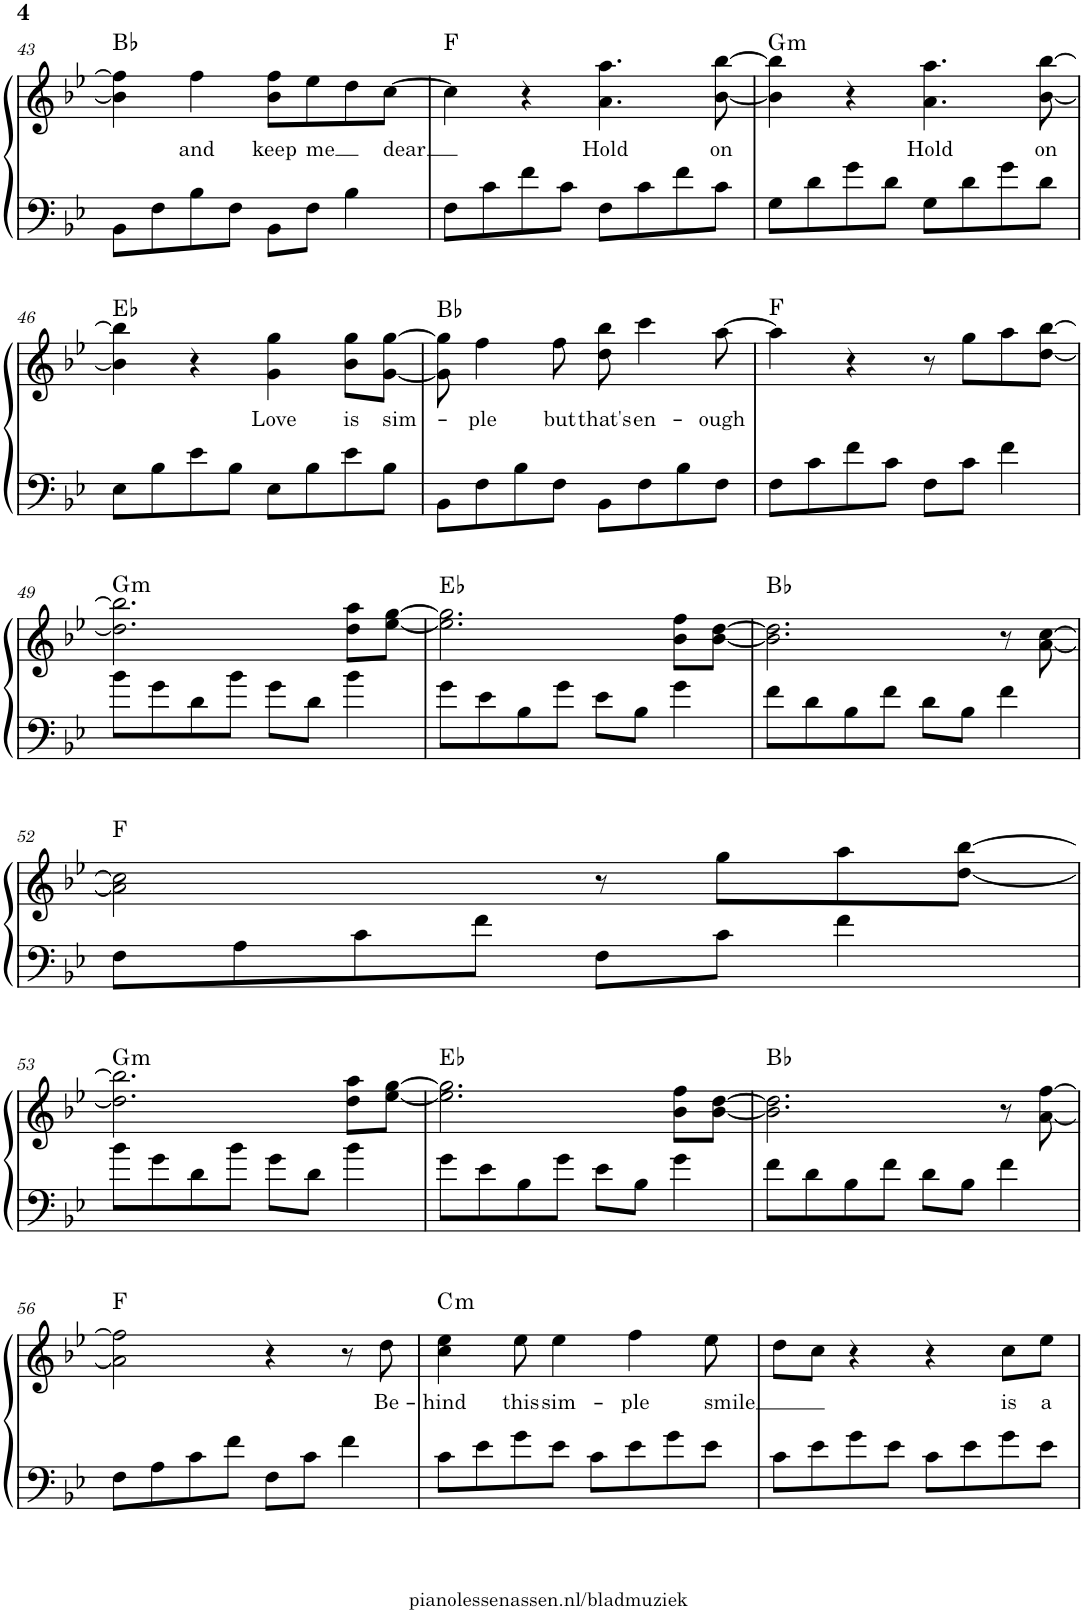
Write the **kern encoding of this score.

**kern	**kern	**text	**harte
*part1	*part1	*part1	*part1
*staff2	*staff1	*staff1	*
*I"Piano	*	*	*
*I'Pno.	*	*	*
!!LO:PB:g=z
*clefF4	*clefG2	*	*
*k[b-e-]	*k[b-e-]	*	*
*M4/4	*M4/4	*	*
=43	=43	=43	=43
8BB-\L	4b-\] 4ff\]	.	Bb:maj
8F\	.	.	.
!	!	!LO:LY:b	!
8B-\	4ff\	and	.
8F\J	.	.	.
!	!	!LO:LY:b	!
8BB-\L	8b-\ 8ff\L	keep	.
!	!	!LO:LY:b	!
8F\J	8ee-\	me	.
4B-\	8dd\	.	.
!	!	!LO:LY:b	!
.	[8cc\J	dear	.
=44	=44	=44	=44
8F\L	4cc\]	.	F:maj
8c\	.	.	.
8f\	4r	.	.
8c\J	.	.	.
!	!	!LO:LY:b	!
8F\L	4.a\ 4.aa\	Hold	.
8c\	.	.	.
8f\	.	.	.
!	!	!LO:LY:b	!
8c\J	[8b-\ [8bb-\	on	.
=45	=45	=45	=45
!	!	!	!LO:H:kt=m
8G\L	4b-\] 4bb-\]	.	G:min
8d\	.	.	.
8g\	4r	.	.
8d\J	.	.	.
!	!	!LO:LY:b	!
8G\L	4.a\ 4.aa\	Hold	.
8d\	.	.	.
8g\	.	.	.
!	!	!LO:LY:b	!
8d\J	[8b-\ [8bb-\	on	.
!!LO:LB:g=z
=46	=46	=46	=46
8E-\L	4b-\] 4bb-\]	.	Eb:maj
8B-\	.	.	.
8e-\	4r	.	.
8B-\J	.	.	.
!	!	!LO:LY:b	!
8E-\L	4g\ 4gg\	Love	.
8B-\	.	.	.
!	!	!LO:LY:b	!
8e-\	8b-\ 8gg\L	is	.
!	!	!LO:LY:b	!
8B-\J	[8g\ [8gg\J	sim-	.
=47	=47	=47	=47
8BB-\L	8g\] 8gg\]	.	Bb:maj
!	!	!LO:LY:b	!
8F\	4ff\	-ple	.
8B-\	.	.	.
!	!	!LO:LY:b	!
8F\J	8ff\	but	.
!	!	!LO:LY:b	!
8BB-\L	8dd\ 8bb-\	that's	.
!	!	!LO:LY:b	!
8F\	4ccc\	en-	.
8B-\	.	.	.
!	!	!LO:LY:b	!
8F\J	[8aa\	-ough	.
=48	=48	=48	=48
8F\L	4aa\]	.	F:maj
8c\	.	.	.
8f\	4r	.	.
8c\J	.	.	.
8F\L	8r	.	.
8c\J	8gg\L	.	.
4f\	8aa\	.	.
.	[8dd\ [8bb-\J	.	.
!!LO:LB:g=z
=49	=49	=49	=49
!	!	!	!LO:H:kt=m
8b-\L	2.dd\] 2.bb-\]	.	G:min
8g\	.	.	.
8d\	.	.	.
8b-\J	.	.	.
8g\L	.	.	.
8d\J	.	.	.
4b-\	8dd\ 8aa\L	.	.
.	[8ee-\ [8gg\J	.	.
=50	=50	=50	=50
8g\L	2.ee-\] 2.gg\]	.	Eb:maj
8e-\	.	.	.
8B-\	.	.	.
8g\J	.	.	.
8e-\L	.	.	.
8B-\J	.	.	.
4g\	8b-\ 8ff\L	.	.
.	[8b-\ [8dd\J	.	.
=51	=51	=51	=51
8f\L	2.b-\] 2.dd\]	.	Bb:maj
8d\	.	.	.
8B-\	.	.	.
8f\J	.	.	.
8d\L	.	.	.
8B-\J	.	.	.
4f\	8r	.	.
.	[8a\ [8cc\	.	.
!!LO:LB:g=z
=52	=52	=52	=52
8F\L	2a\] 2cc\]	.	F:maj
8A\	.	.	.
8c\	.	.	.
8f\J	.	.	.
8F\L	8r	.	.
8c\J	8gg\L	.	.
4f\	8aa\	.	.
.	[8dd\ [8bb-\J	.	.
!!LO:LB:g=z
=53	=53	=53	=53
!	!	!	!LO:H:kt=m
8b-\L	2.dd\] 2.bb-\]	.	G:min
8g\	.	.	.
8d\	.	.	.
8b-\J	.	.	.
8g\L	.	.	.
8d\J	.	.	.
4b-\	8dd\ 8aa\L	.	.
.	[8ee-\ [8gg\J	.	.
=54	=54	=54	=54
8g\L	2.ee-\] 2.gg\]	.	Eb:maj
8e-\	.	.	.
8B-\	.	.	.
8g\J	.	.	.
8e-\L	.	.	.
8B-\J	.	.	.
4g\	8b-\ 8ff\L	.	.
.	[8b-\ [8dd\J	.	.
=55	=55	=55	=55
8f\L	2.b-\] 2.dd\]	.	Bb:maj
8d\	.	.	.
8B-\	.	.	.
8f\J	.	.	.
8d\L	.	.	.
8B-\J	.	.	.
4f\	8r	.	.
.	[8a\ [8ff\	.	.
!!LO:LB:g=z
=56	=56	=56	=56
8F\L	2a\] 2ff\]	.	F:maj
8A\	.	.	.
8c\	.	.	.
8f\J	.	.	.
8F\L	4r	.	.
8c\J	.	.	.
4f\	8r	.	.
!	!	!LO:LY:b	!
.	8dd\	Be-	.
=57	=57	=57	=57
!	!	!LO:LY:b	!LO:H:kt=m
8c\L	4cc\ 4ee-\	-hind	C:min
8e-\	.	.	.
!	!	!LO:LY:b	!
8g\	8ee-\	this	.
!	!	!LO:LY:b	!
8e-\J	4ee-\	sim-	.
8c\L	.	.	.
!	!	!LO:LY:b	!
8e-\	4ff\	-ple	.
8g\	.	.	.
!	!	!LO:LY:b	!
8e-\J	8ee-\	smile	.
=58	=58	=58	=58
8c\L	8dd\L	.	.
8e-\	8cc\J	.	.
8g\	4r	.	.
8e-\J	.	.	.
8c\L	4r	.	.
8e-\	.	.	.
!	!	!LO:LY:b	!
8g\	8cc\L	is	.
!	!	!LO:LY:b	!
8e-\J	8ee-\J	a	.
=	=	=	=
*-	*-	*-	*-
